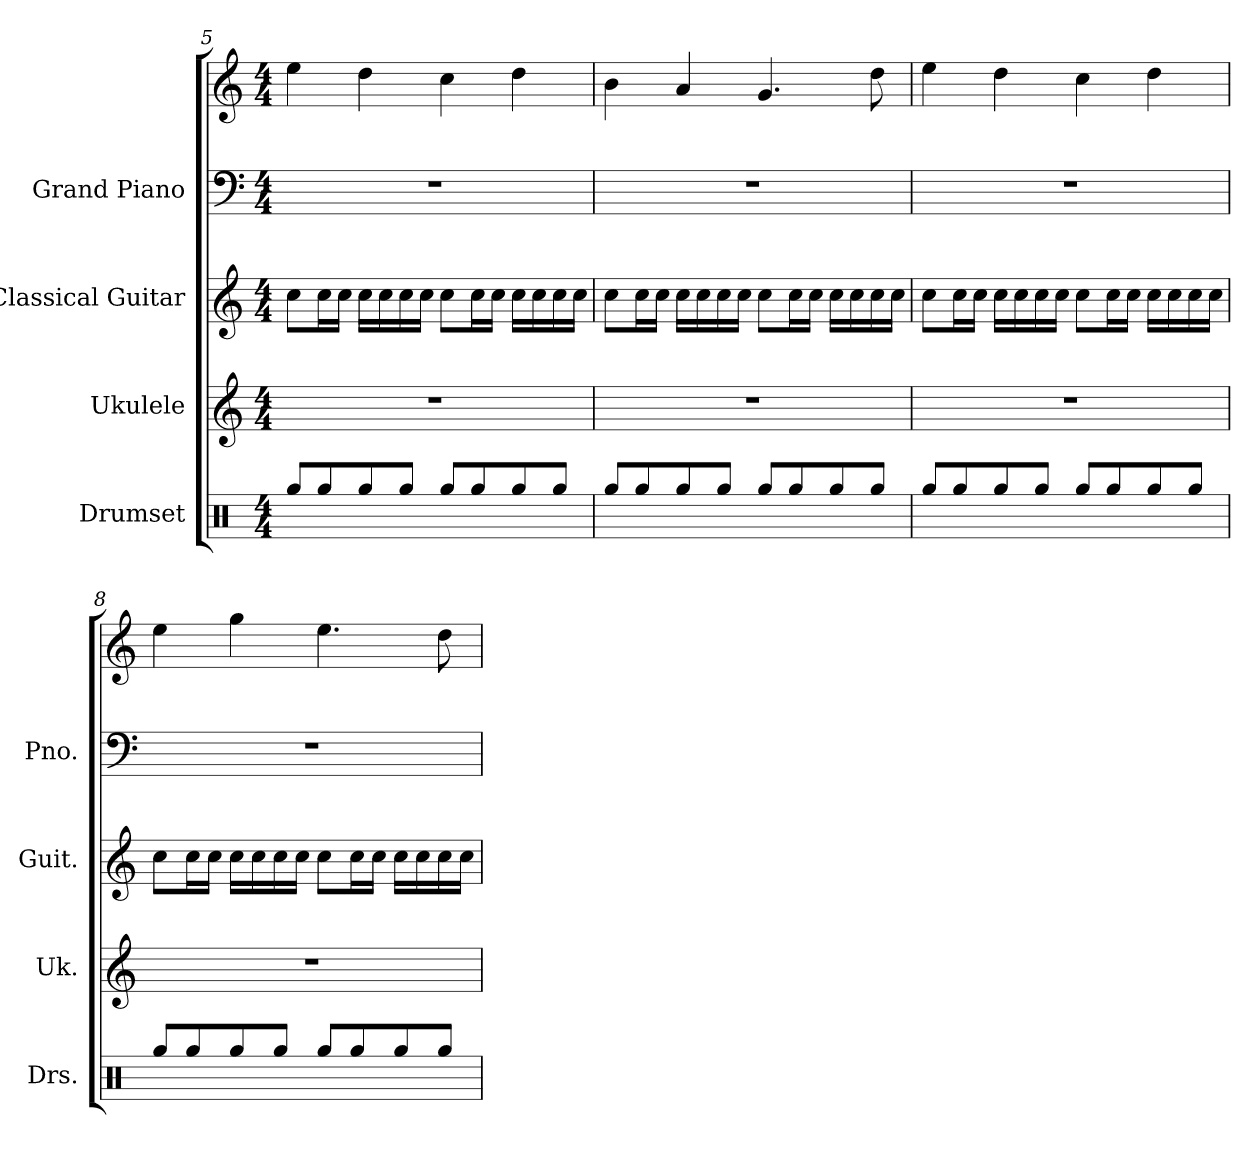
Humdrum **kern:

**kern	**kern	**kern	**kern	**kern
*part4	*part3	*part2	*part1	*part1
*staff5	*staff4	*staff3	*staff2	*staff1
*I"Drumset	*I"Ukulele	*I"Classical Guitar	*I"Grand Piano	*
*I'Drs.	*I'Uk.	*I'Guit.	*I'Pno.	*
*clefX	*clefG2	*clefG2	*clefF4	*clefG2
*k[]	*k[]	*k[]	*k[]	*k[]
*M4/4	*M4/4	*M4/4	*M4/4	*M4/4
=5	=5	=5	=5	=5
8Rgg/L	1r	8cc\L	1r	4ee\
8Rgg/	.	16cc\L	.	.
.	.	16cc\JJ	.	.
8Rgg/	.	16cc\LL	.	4dd\
.	.	16cc\	.	.
8Rgg/J	.	16cc\	.	.
.	.	16cc\JJ	.	.
8Rgg/L	.	8cc\L	.	4cc\
8Rgg/	.	16cc\L	.	.
.	.	16cc\JJ	.	.
8Rgg/	.	16cc\LL	.	4dd\
.	.	16cc\	.	.
8Rgg/J	.	16cc\	.	.
.	.	16cc\JJ	.	.
!!LO:PB:g=z
=6	=6	=6	=6	=6
8Rgg/L	1r	8cc\L	1r	4b\
8Rgg/	.	16cc\L	.	.
.	.	16cc\JJ	.	.
8Rgg/	.	16cc\LL	.	4a/
.	.	16cc\	.	.
8Rgg/J	.	16cc\	.	.
.	.	16cc\JJ	.	.
8Rgg/L	.	8cc\L	.	4.g/
8Rgg/	.	16cc\L	.	.
.	.	16cc\JJ	.	.
8Rgg/	.	16cc\LL	.	.
.	.	16cc\	.	.
8Rgg/J	.	16cc\	.	8dd\
.	.	16cc\JJ	.	.
=7	=7	=7	=7	=7
8Rgg/L	1r	8cc\L	1r	4ee\
8Rgg/	.	16cc\L	.	.
.	.	16cc\JJ	.	.
8Rgg/	.	16cc\LL	.	4dd\
.	.	16cc\	.	.
8Rgg/J	.	16cc\	.	.
.	.	16cc\JJ	.	.
8Rgg/L	.	8cc\L	.	4cc\
8Rgg/	.	16cc\L	.	.
.	.	16cc\JJ	.	.
8Rgg/	.	16cc\LL	.	4dd\
.	.	16cc\	.	.
8Rgg/J	.	16cc\	.	.
.	.	16cc\JJ	.	.
=8	=8	=8	=8	=8
8Rgg/L	1r	8cc\L	1r	4ee\
8Rgg/	.	16cc\L	.	.
.	.	16cc\JJ	.	.
8Rgg/	.	16cc\LL	.	4gg\
.	.	16cc\	.	.
8Rgg/J	.	16cc\	.	.
.	.	16cc\JJ	.	.
8Rgg/L	.	8cc\L	.	4.ee\
8Rgg/	.	16cc\L	.	.
.	.	16cc\JJ	.	.
8Rgg/	.	16cc\LL	.	.
.	.	16cc\	.	.
8Rgg/J	.	16cc\	.	8dd\
.	.	16cc\JJ	.	.
=	=	=	=	=
*-	*-	*-	*-	*-
